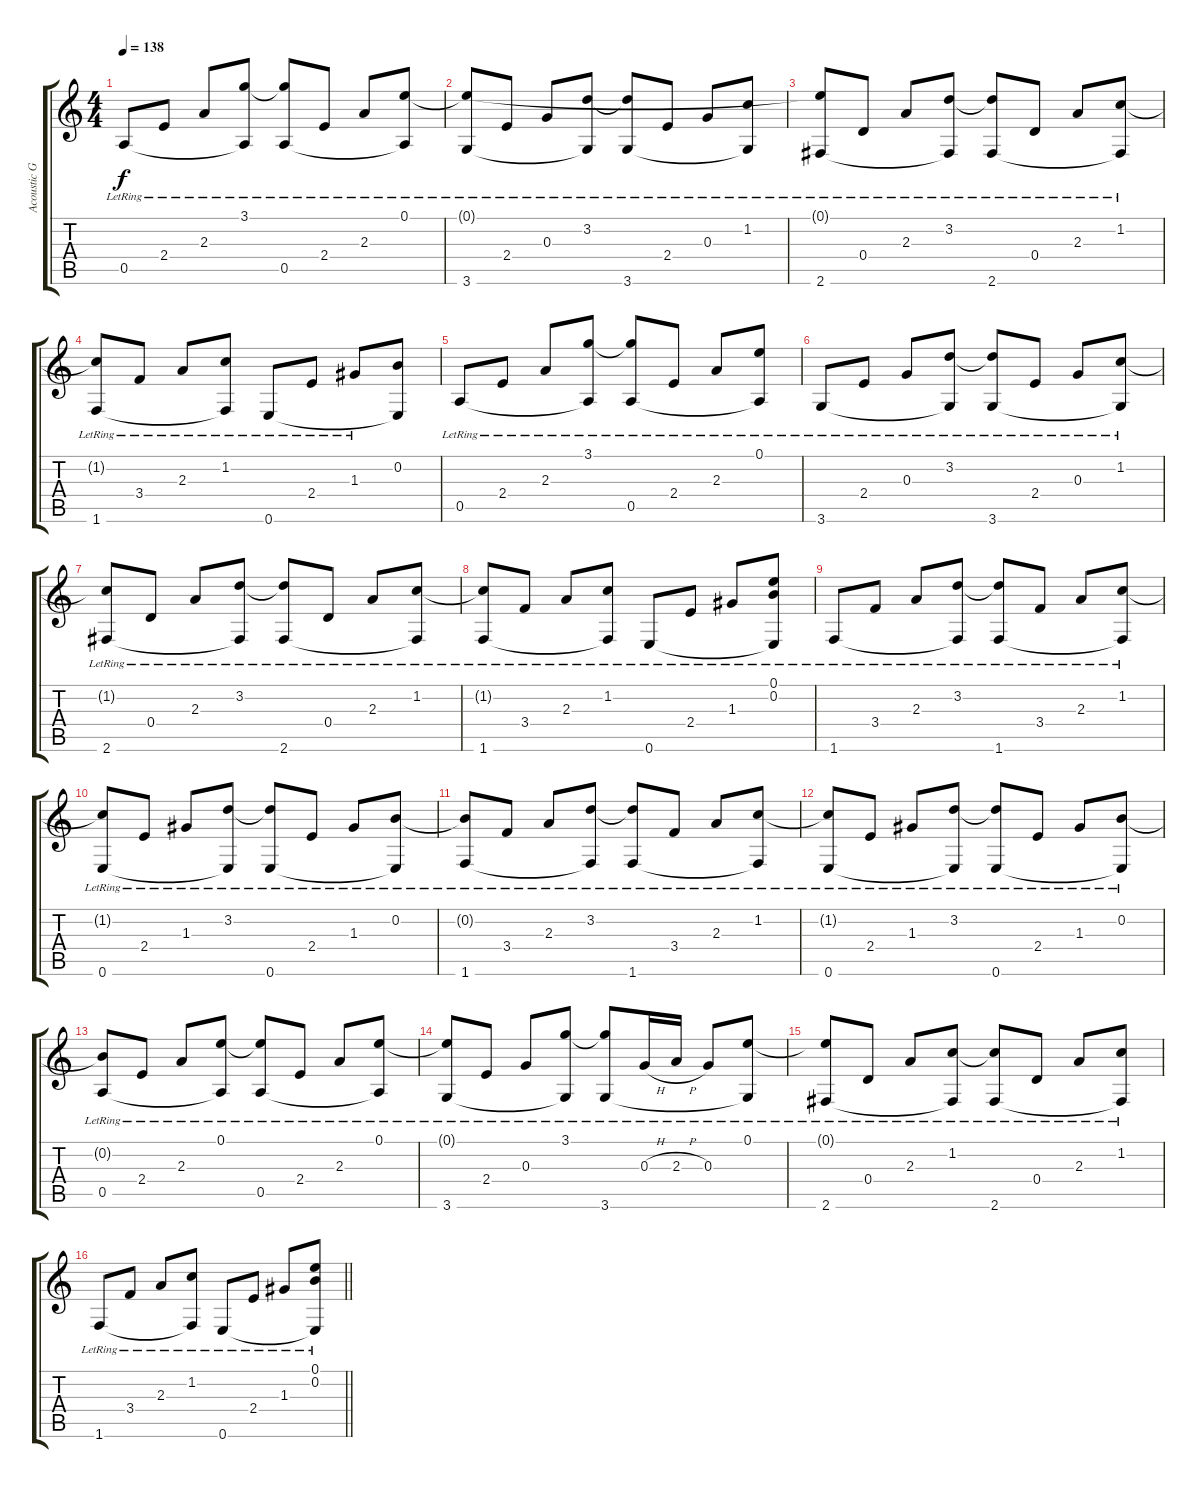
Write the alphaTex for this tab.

\track ("Acoustic Guitar 1" "Acoustic G") {instrument acousticguitarsteel}
\staff {score tabs}
\tuning (E4 B3 G3 D3 A2 E2) {hide}
\ts (4 4)
\tempo 138
\clef g2
\ks c
0.5{lr}.8{dy f} 2.4{lr}.8 2.3{lr}.8 (3.1{lr} 0.5{t}).8 (3.1{t} 0.5{lr}).8 2.4{lr}.8 2.3{lr}.8 (0.1{lr} 0.5{t}).8 |
(0.1{t} 3.6{lr}).8 2.4{lr}.8 0.3{lr}.8 (3.2{lr} 3.6{t}).8 (3.2{t} 3.6{lr}).8 2.4{lr}.8 0.3{lr}.8 (1.2{lr} 3.6{t}).8 |
(0.1{t} 2.6{lr}).8 0.4{lr}.8 2.3{lr}.8 (3.2{lr} 2.6{t}).8 (3.2{t} 2.6{lr}).8 0.4{lr}.8 2.3{lr}.8 (1.2{lr} 2.6{t}).8 |
(1.2{t} 1.6{lr}).8 3.4{lr}.8 2.3{lr}.8 (1.2{lr} 1.6{t}).8 0.6{lr}.8 2.4{lr}.8 1.3{lr}.8 (0.2 0.6{t}).8 |
0.5{lr}.8 2.4{lr}.8 2.3{lr}.8 (3.1{lr} 0.5{t}).8 (3.1{t} 0.5{lr}).8 2.4{lr}.8 2.3{lr}.8 (0.1{lr} 0.5{t}).8 |
3.6{lr}.8 2.4{lr}.8 0.3{lr}.8 (3.2{lr} 3.6{t}).8 (3.2{t} 3.6{lr}).8 2.4{lr}.8 0.3{lr}.8 (1.2{lr} 3.6{t}).8 |
(1.2{t} 2.6{lr}).8 0.4{lr}.8 2.3{lr}.8 (3.2{lr} 2.6{t}).8 (3.2{t} 2.6{lr}).8 0.4{lr}.8 2.3{lr}.8 (1.2{lr} 2.6{t}).8 |
(1.2{t} 1.6{lr}).8 3.4{lr}.8 2.3{lr}.8 (1.2{lr} 1.6{t}).8 0.6{lr}.8 2.4{lr}.8 1.3{lr}.8 (0.1{lr} 0.2{lr} 0.6{t}).8 |
1.6{lr}.8 3.4{lr}.8 2.3{lr}.8 (3.2{lr} 1.6{t}).8 (3.2{t} 1.6{lr}).8 3.4{lr}.8 2.3{lr}.8 (1.2{lr} 1.6{t}).8 |
(1.2{t} 0.6{lr}).8 2.4{lr}.8 1.3{lr}.8 (3.2{lr} 0.6{t}).8 (3.2{t} 0.6{lr}).8 2.4{lr}.8 1.3{lr}.8 (0.2{lr} 0.6{t}).8 |
(0.2{t} 1.6{lr}).8 3.4{lr}.8 2.3{lr}.8 (3.2{lr} 1.6{t}).8 (3.2{t} 1.6{lr}).8 3.4{lr}.8 2.3{lr}.8 (1.2{lr} 1.6{t}).8 |
(1.2{t} 0.6{lr}).8 2.4{lr}.8 1.3{lr}.8 (3.2{lr} 0.6{t}).8 (3.2{t} 0.6{lr}).8 2.4{lr}.8 1.3{lr}.8 (0.2{lr} 0.6{t}).8 |
(0.2{t} 0.5{lr}).8 2.4{lr}.8 2.3{lr}.8 (0.1{lr} 0.5{t}).8 (0.1{t} 0.5{lr}).8 2.4{lr}.8 2.3{lr}.8 (0.1{lr} 0.5{t}).8 |
(0.1{t} 3.6{lr}).8 2.4{lr}.8 0.3{lr}.8 (3.1{lr} 3.6{t}).8 (3.1{t} 3.6{lr}).8 0.3{h lr}.16 2.3{h lr}.16 0.3{lr}.8 (0.1{lr} 3.6{t}).8 |
(0.1{t} 2.6{lr}).8 0.4{lr}.8 2.3{lr}.8 (1.2{lr} 2.6{t}).8 (1.2{t} 2.6{lr}).8 0.4{lr}.8 2.3{lr}.8 (1.2{lr} 2.6{t}).8 |
\barLineRight lightlight
1.6{lr}.8 3.4{lr}.8 2.3{lr}.8 (1.2{lr} 1.6{t}).8 0.6{lr}.8 2.4{lr}.8 1.3{lr}.8 (0.1{lr} 0.2{lr} 0.6{t}).8
